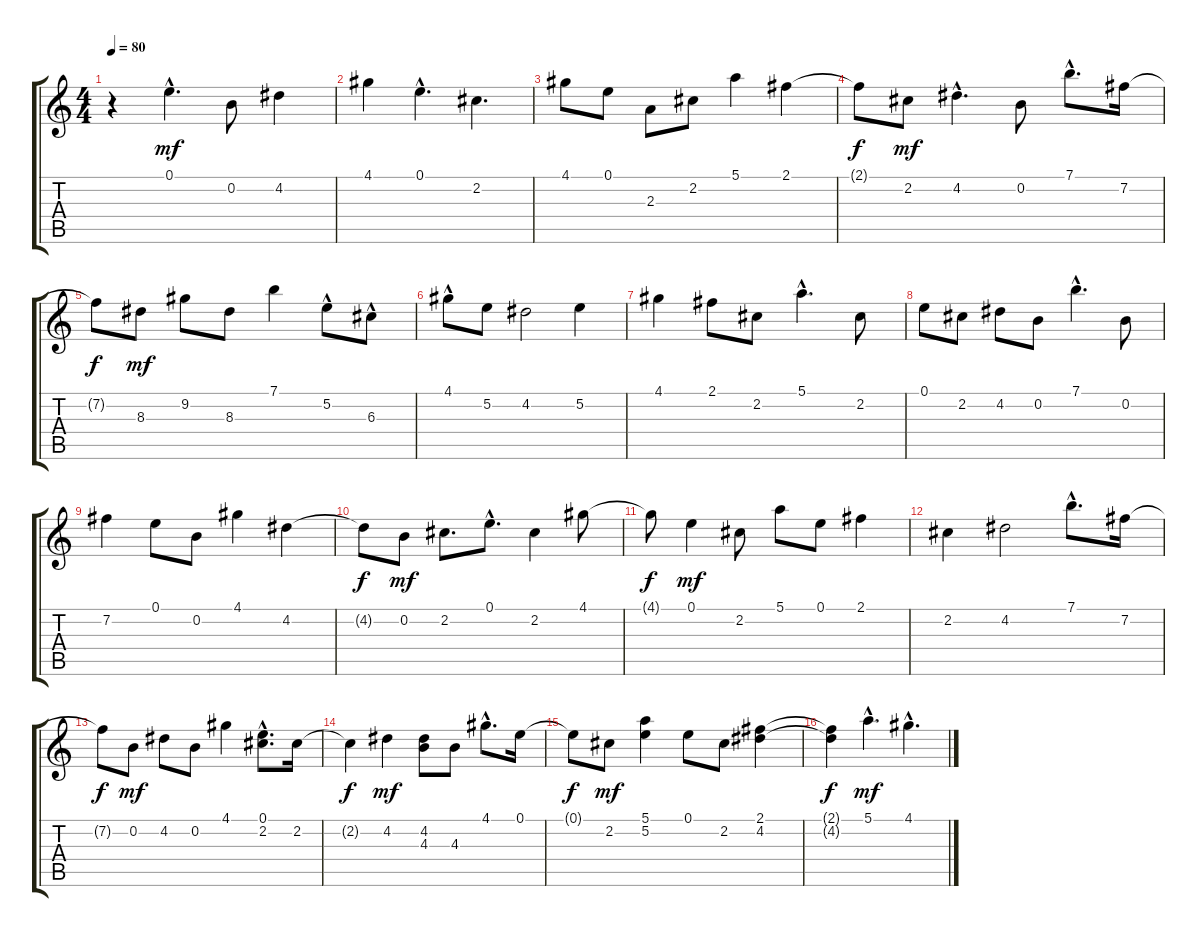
\track "" {instrument acousticguitarsteel}
\staff {score tabs}
\tuning (E4 B3 G3 D3 A2 E2) {hide}
\ts (4 4)
\tempo 80
\clef g2
\ks c
r.4{dy mf instrument acousticguitarsteel} 0.1{hac}.4{d} 0.2.8 4.2.4 |
4.1.4 0.1{hac}.4{d} 2.2.4{d} |
4.1.8 0.1.8 2.3.8 2.2.8 5.1.4 2.1.4 |
2.1{t}.8{dy f} 2.2.8{dy mf} 4.2{hac}.4{d} 0.2.8 7.1{hac}.8{d} 7.2.16 |
7.2{t}.8{dy f} 8.3.8{dy mf} 9.2.8 8.3.8 7.1.4 5.2{hac}.8 6.3{hac}.8 |
4.1{hac}.8 5.2.8 4.2.2 5.2.4 |
4.1.4 2.1.8 2.2.8 5.1{hac}.4{d} 2.2.8 |
0.1.8 2.2.8 4.2.8 0.2.8 7.1{hac}.4{d} 0.2.8 |
7.2.4 0.1.8 0.2.8 4.1.4 4.2.4 |
4.2{t}.8{dy f} 0.2.8{dy mf} 2.2.8{d} 0.1{hac}.8{d} 2.2.4 4.1.8 |
4.1{t}.8{dy f} 0.1.4{dy mf} 2.2.8 5.1.8 0.1.8 2.1.4 |
2.2.4 4.2.2 7.1{hac}.8{d} 7.2.16 |
7.2{t}.8{dy f} 0.2.8{dy mf} 4.2.8 0.2.8 4.1.4 (0.1{hac} 2.2{hac}).8{d} 2.2.16 |
2.2{t}.4{dy f} 4.2.4{dy mf} (4.2 4.3).8 4.3.8 4.1{hac}.8{d} 0.1.16 |
0.1{t}.8{dy f} 2.2.8{dy mf} (5.1 5.2).4 0.1.8 2.2.8 (2.1 4.2).4 |
(2.1{t} 4.2{t}).4{dy f} 5.1{hac}.4{d dy mf} 4.1{hac}.4{d}
